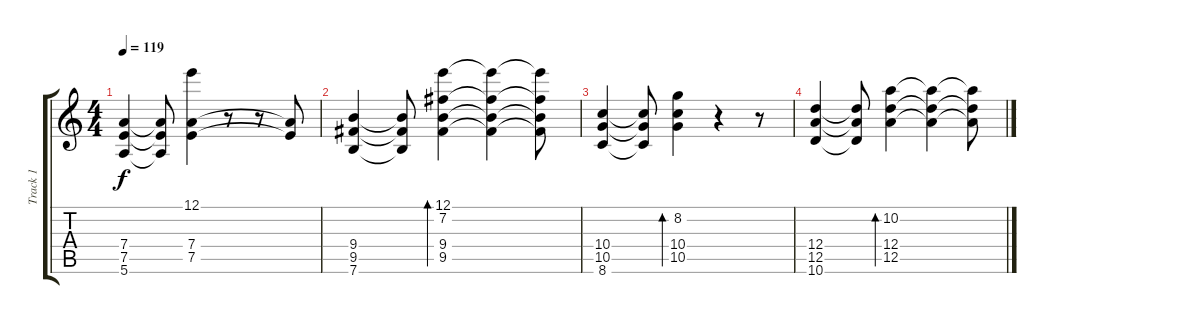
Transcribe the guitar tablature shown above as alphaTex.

\track ("Track 1" "Track 1") {instrument electricguitarclean}
\staff {score tabs}
\tuning (E4 B3 G3 D3 A2 E2) {hide}
\ts (4 4)
\tempo 119
\clef g2
\ks c
(7.4 7.5 5.6).4{dy f} (7.4{t} 7.5{t} 5.6{t}).8 (12.1 7.4 7.5).4 r.8 r.8 (7.4{t} 7.5{t}).8 |
(9.4 9.5 7.6).4 (9.4{t} 9.5{t} 7.6{t}).8 (12.1 7.2 9.4 9.5).4{bd 120} (12.1{t} 7.2{t} 9.4{t} 9.5{t}).4 (12.1{t} 7.2{t} 9.4{t} 9.5{t}).8 |
(10.4 10.5 8.6).4 (10.4{t} 10.5{t} 8.6{t}).8 (8.2 10.4 10.5).4{bd 120} r.4 r.8 |
(12.4 12.5 10.6).4 (12.4{t} 12.5{t} 10.6{t}).8 (10.2 12.4 12.5).4{bd 120} (10.2{t} 12.4{t} 12.5{t}).4 (10.2{t} 12.4{t} 12.5{t}).8
